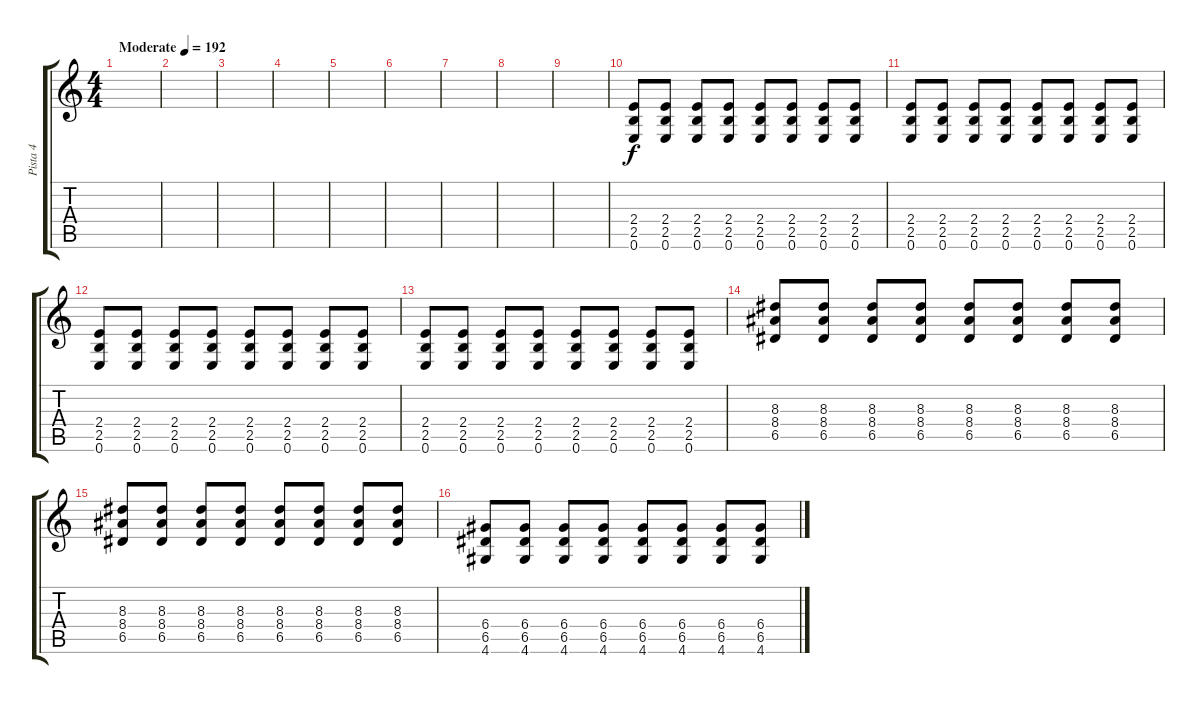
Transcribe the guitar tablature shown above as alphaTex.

\track ("Pista 4" "Pista 4") {instrument overdrivenguitar}
\staff {score tabs}
\tuning (E4 B3 G3 D3 A2 E2) {hide}
\ts (4 4)
\tempo (192 "Moderate")
\clef g2
\ks c
|
|
|
|
|
|
|
|
|
(2.4 2.5 0.6).8 (2.4 2.5 0.6).8 (2.4 2.5 0.6).8 (2.4 2.5 0.6).8 (2.4 2.5 0.6).8 (2.4 2.5 0.6).8 (2.4 2.5 0.6).8 (2.4 2.5 0.6).8 |
(2.4 2.5 0.6).8 (2.4 2.5 0.6).8 (2.4 2.5 0.6).8 (2.4 2.5 0.6).8 (2.4 2.5 0.6).8 (2.4 2.5 0.6).8 (2.4 2.5 0.6).8 (2.4 2.5 0.6).8 |
(2.4 2.5 0.6).8 (2.4 2.5 0.6).8 (2.4 2.5 0.6).8 (2.4 2.5 0.6).8 (2.4 2.5 0.6).8 (2.4 2.5 0.6).8 (2.4 2.5 0.6).8 (2.4 2.5 0.6).8 |
(2.4 2.5 0.6).8 (2.4 2.5 0.6).8 (2.4 2.5 0.6).8 (2.4 2.5 0.6).8 (2.4 2.5 0.6).8 (2.4 2.5 0.6).8 (2.4 2.5 0.6).8 (2.4 2.5 0.6).8 |
(8.3 8.4 6.5).8 (8.3 8.4 6.5).8 (8.3 8.4 6.5).8 (8.3 8.4 6.5).8 (8.3 8.4 6.5).8 (8.3 8.4 6.5).8 (8.3 8.4 6.5).8 (8.3 8.4 6.5).8 |
(8.3 8.4 6.5).8 (8.3 8.4 6.5).8 (8.3 8.4 6.5).8 (8.3 8.4 6.5).8 (8.3 8.4 6.5).8 (8.3 8.4 6.5).8 (8.3 8.4 6.5).8 (8.3 8.4 6.5).8 |
(6.4 6.5 4.6).8 (6.4 6.5 4.6).8 (6.4 6.5 4.6).8 (6.4 6.5 4.6).8 (6.4 6.5 4.6).8 (6.4 6.5 4.6).8 (6.4 6.5 4.6).8 (6.4 6.5 4.6).8
